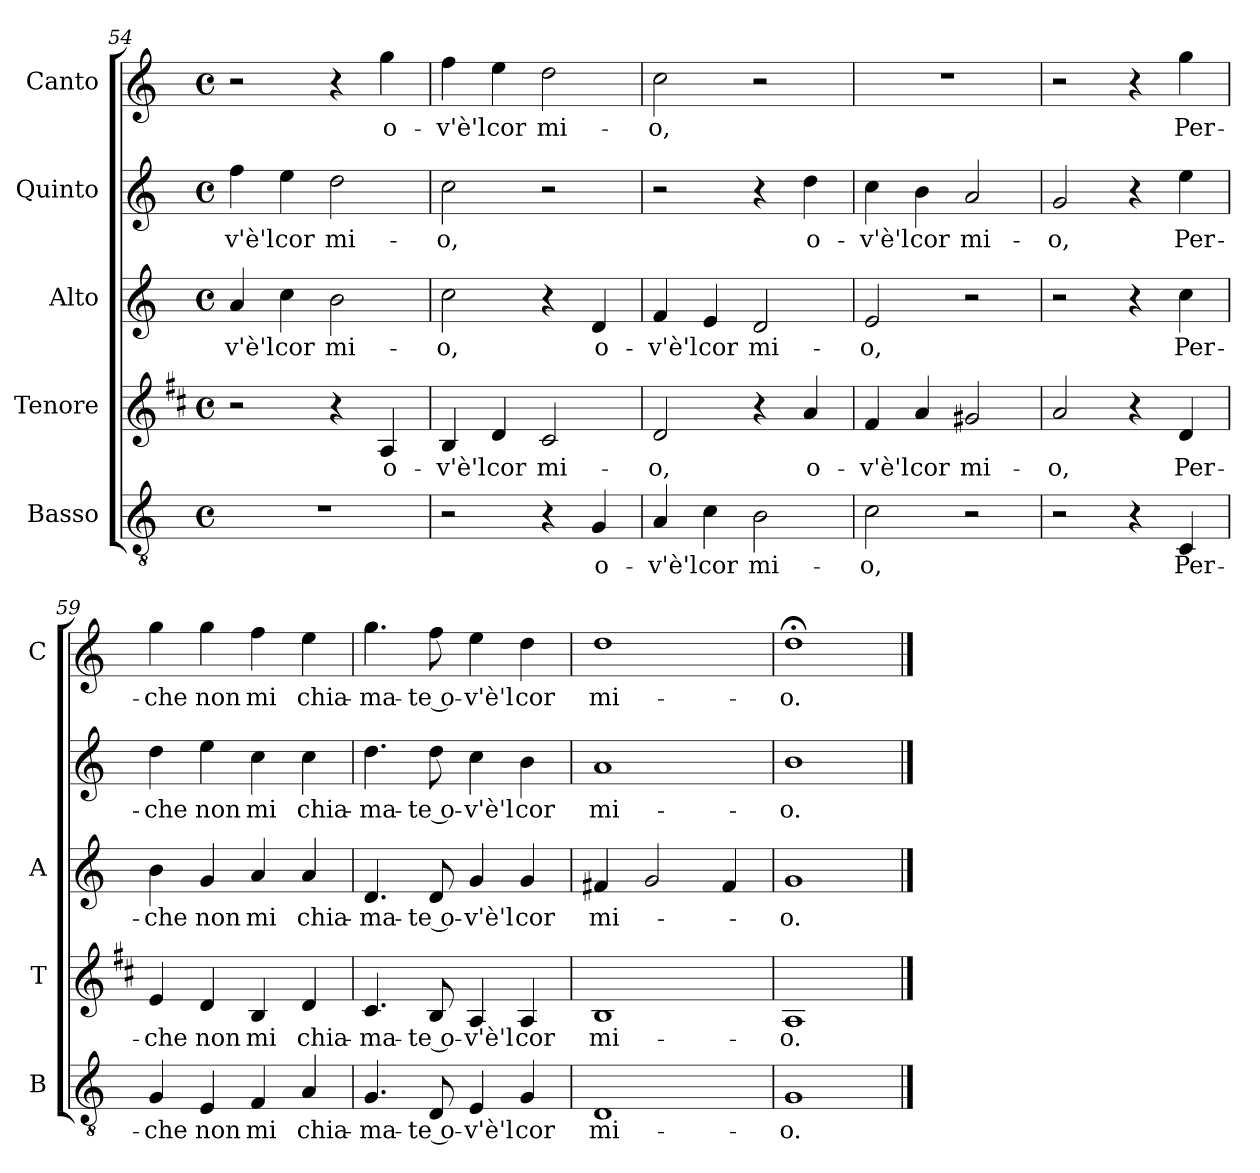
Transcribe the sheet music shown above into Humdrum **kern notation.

**kern	**text	**kern	**text	**kern	**text	**kern	**text	**kern	**text
*part5	*part5	*part4	*part4	*part3	*part3	*part2	*part2	*part1	*part1
*staff5	*staff5	*staff4	*staff4	*staff3	*staff3	*staff2	*staff2	*staff1	*staff1
*I"Basso	*	*I"Tenore	*	*I"Alto	*	*I"Quinto	*	*I"Canto	*
*I'B	*	*I'T	*	*I'A	*	*	*	*I'C	*
*clefGv2	*	*clefG2	*	*clefG2	*	*clefG2	*	*clefG2	*
*	*	*ITrd1c2	*	*	*	*	*	*	*
*k[]	*	*k[]	*	*k[]	*	*k[]	*	*k[]	*
*C:	*	*C:	*	*C:	*	*C:	*	*C:	*
*M4/4	*	*M4/4	*	*M4/4	*	*M4/4	*	*M4/4	*
*met(c)	*	*met(c)	*	*met(c)	*	*met(c)	*	*met(c)	*
=54	=54	=54	=54	=54	=54	=54	=54	=54	=54
!	!	!	!	!	!LO:LY:b	!	!LO:LY:b	!	!
1r	.	2r	.	4a/	-v'è'l	4ff\	-v'è'l	2r	.
!	!	!	!	!	!LO:LY:b	!	!LO:LY:b	!	!
.	.	.	.	4cc\	cor	4ee\	cor	.	.
!	!	!	!	!	!LO:LY:b	!	!LO:LY:b	!	!
.	.	4r	.	2b\	mi-	2dd\	mi-	4r	.
!	!	!	!LO:LY:b	!	!	!	!	!	!LO:LY:b
.	.	4G/	o-	.	.	.	.	4gg\	o-
=55	=55	=55	=55	=55	=55	=55	=55	=55	=55
!	!	!	!LO:LY:b	!	!LO:LY:b	!	!LO:LY:b	!	!LO:LY:b
2r	.	4A/	-v'è'l	2cc\	-o,	2cc\	-o,	4ff\	-v'è'l
!	!	!	!LO:LY:b	!	!	!	!	!	!LO:LY:b
.	.	4c/	cor	.	.	.	.	4ee\	cor
!	!	!	!LO:LY:b	!	!	!	!	!	!LO:LY:b
4r	.	2B/	mi-	4r	.	2r	.	2dd\	mi-
!	!LO:LY:b	!	!	!	!LO:LY:b	!	!	!	!
4G/	o-	.	.	4d/	o-	.	.	.	.
!!LO:LB:g=z
=56	=56	=56	=56	=56	=56	=56	=56	=56	=56
!	!LO:LY:b	!	!LO:LY:b	!	!LO:LY:b	!	!	!	!LO:LY:b
4A/	-v'è'l	2c/	-o,	4f/	-v'è'l	2r	.	2cc\	-o,
!	!LO:LY:b	!	!	!	!LO:LY:b	!	!	!	!
4c\	cor	.	.	4e/	cor	.	.	.	.
!	!LO:LY:b	!	!	!	!LO:LY:b	!	!	!	!
2B\	mi-	4r	.	2d/	mi-	4r	.	2r	.
!	!	!	!LO:LY:b	!	!	!	!LO:LY:b	!	!
.	.	4g/	o-	.	.	4dd\	o-	.	.
=57	=57	=57	=57	=57	=57	=57	=57	=57	=57
!	!LO:LY:b	!	!LO:LY:b	!	!LO:LY:b	!	!LO:LY:b	!	!
2c\	-o,	4e/	-v'è'l	2e/	-o,	4cc\	-v'è'l	1r	.
!	!	!	!LO:LY:b	!	!	!	!LO:LY:b	!	!
.	.	4g/	cor	.	.	4b\	cor	.	.
!	!	!	!LO:LY:b	!	!	!	!LO:LY:b	!	!
2r	.	2f#X/	mi-	2r	.	2a/	mi-	.	.
=58	=58	=58	=58	=58	=58	=58	=58	=58	=58
!	!	!	!LO:LY:b	!	!	!	!LO:LY:b	!	!
2r	.	2g/	-o,	2r	.	2g/	-o,	2r	.
4r	.	4r	.	4r	.	4r	.	4r	.
!	!LO:LY:b	!	!LO:LY:b	!	!LO:LY:b	!	!LO:LY:b	!	!LO:LY:b
4C/	Per-	4c/	Per-	4cc\	Per-	4ee\	Per-	4gg\	Per-
=59	=59	=59	=59	=59	=59	=59	=59	=59	=59
!	!LO:LY:b	!	!LO:LY:b	!	!LO:LY:b	!	!LO:LY:b	!	!LO:LY:b
4G/	-che	4d/	-che	4b\	-che	4dd\	-che	4gg\	-che
!	!LO:LY:b	!	!LO:LY:b	!	!LO:LY:b	!	!LO:LY:b	!	!LO:LY:b
4E/	non	4c/	non	4g/	non	4ee\	non	4gg\	non
!	!LO:LY:b	!	!LO:LY:b	!	!LO:LY:b	!	!LO:LY:b	!	!LO:LY:b
4F/	mi	4A/	mi	4a/	mi	4cc\	mi	4ff\	mi
!	!LO:LY:b	!	!LO:LY:b	!	!LO:LY:b	!	!LO:LY:b	!	!LO:LY:b
4A/	chia-	4c/	chia-	4a/	chia-	4cc\	chia-	4ee\	chia-
=60	=60	=60	=60	=60	=60	=60	=60	=60	=60
!	!LO:LY:b	!	!LO:LY:b	!	!LO:LY:b	!	!LO:LY:b	!	!LO:LY:b
4.G/	-ma-	4.B/	-ma-	4.d/	-ma-	4.dd\	-ma-	4.gg\	-ma-
!	!LO:LY:b	!	!LO:LY:b	!	!LO:LY:b	!	!LO:LY:b	!	!LO:LY:b
8D/	-te o-	8A/	-te o-	8d/	-te o-	8dd\	-te o-	8ff\	-te o-
!	!LO:LY:b	!	!LO:LY:b	!	!LO:LY:b	!	!LO:LY:b	!	!LO:LY:b
4E/	-v'è'l	4G/	-v'è'l	4g/	-v'è'l	4cc\	-v'è'l	4ee\	-v'è'l
!	!LO:LY:b	!	!LO:LY:b	!	!LO:LY:b	!	!LO:LY:b	!	!LO:LY:b
4G/	cor	4G/	cor	4g/	cor	4b\	cor	4dd\	cor
=61	=61	=61	=61	=61	=61	=61	=61	=61	=61
!	!LO:LY:b	!	!LO:LY:b	!	!LO:LY:b	!	!LO:LY:b	!	!LO:LY:b
1D	mi-	1A	mi-	4f#X/	mi-	1a	mi-	1dd	mi-
.	.	.	.	2g/	.	.	.	.	.
.	.	.	.	4f#/	.	.	.	.	.
=62	=62	=62	=62	=62	=62	=62	=62	=62	=62
!	!LO:LY:b	!	!LO:LY:b	!	!LO:LY:b	!	!LO:LY:b	!	!LO:LY:b
1G	-o.	1G	-o.	1g	o.	1b	o.	1dd;<	o.
==	==	==	==	==	==	==	==	==	==
*-	*-	*-	*-	*-	*-	*-	*-	*-	*-
